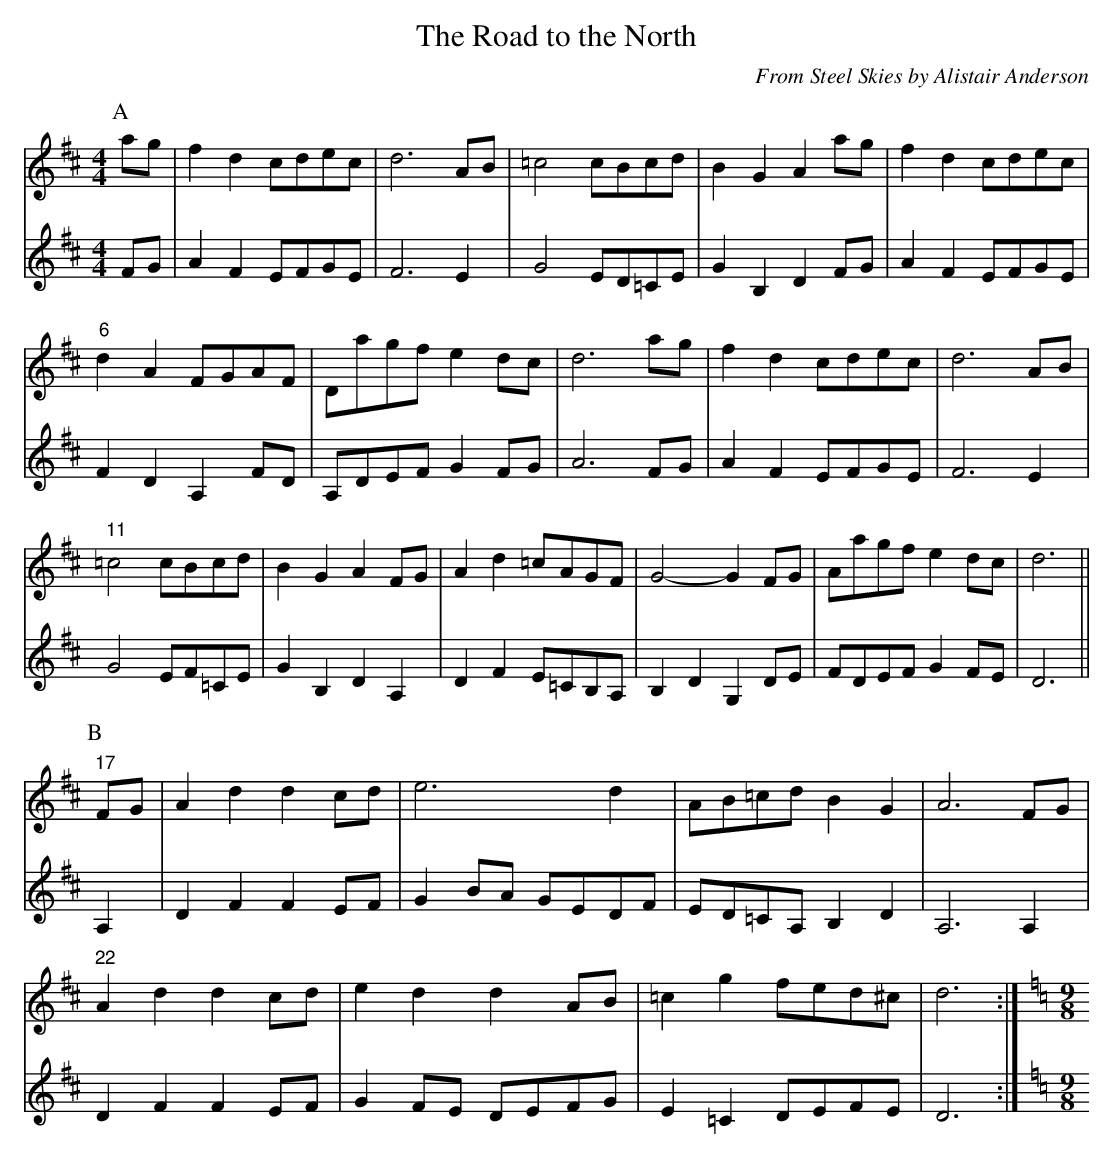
X:1
T:Road to the North, The
C:From Steel Skies by Alistair Anderson
M:4/4
L:1/8
K:D
P:A
V:1
ag| f2 d2 cdec | d6 AB | =c4 cBcd | B2 G2 A2 ag | f2 d2 cdec |
V:2
FG | A2 F2 EFGE | F6 E2 | G4 ED=CE | G2 B,2 D2 FG | A2 F2 EFGE |
V:1
"6"d2 A2 FGAF | Dagf e2 dc | d6 ag | f2 d2 cdec | d6 AB |
V:2
F2 D2 A,2 FD | A,DEF G2 FG | A6 FG | A2 F2 EFGE | F6  E2 |
V:1
"11"=c4 cBcd | B2 G2 A2FG |A2 d2 =cAGF | G4- G2 FG | Aagf e2 dc | d6 ||
V:2
G4 EF=CE | G2 B,2 D2 A,2 | D2 F2 E=CB,A, | B,2 D2 G,2 DE | FDEF G2 FE | D6 ||
P:B
V:1
"17"FG | A2 d2 d2 cd | e6 d2 | AB=cd B2 G2 | A6 FG |
V:2
A,2 | D2 F2 F2 EF | G2 BA GEDF | ED=CA, B,2 D2 | A,6 A,2 |
V:1
"22"A2 d2 d2 cd | e2 d2 d2 AB | =c2 g2 fed^c | d6 :|[K:C][M:9/8]
V:2
D2 F2 F2 EF | G2 FE DEFG | E2 =C2 DEFE | D6 :|[K:C][M:9/8]
